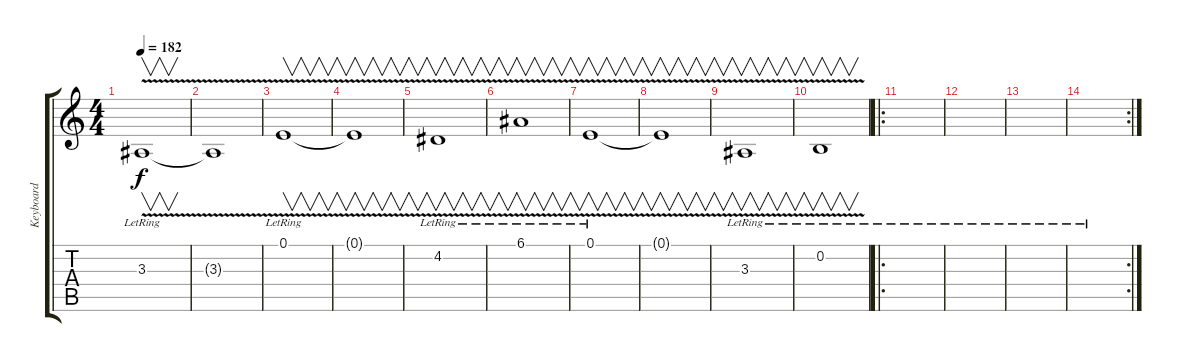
\track ("Keyboard" "Keyboard") {instrument fx7echoes}
\staff {score tabs}
\tuning (E4 B3 G3 D3 A2 E2) {hide}
\ts (4 4)
\tempo 182
\clef g2
\ks c
3.3{v lr}.1{v dy f} |
3.3{t}.1 |
0.1{v lr}.1{v} |
0.1{v t}.1{v} |
4.2{v lr}.1{v} |
6.1{v lr}.1{v} |
0.1{v lr}.1{v} |
0.1{v t}.1{v} |
3.3{v lr}.1{v} |
0.2{v lr}.1{v} |
\ro
|
|
|
\rc 2
